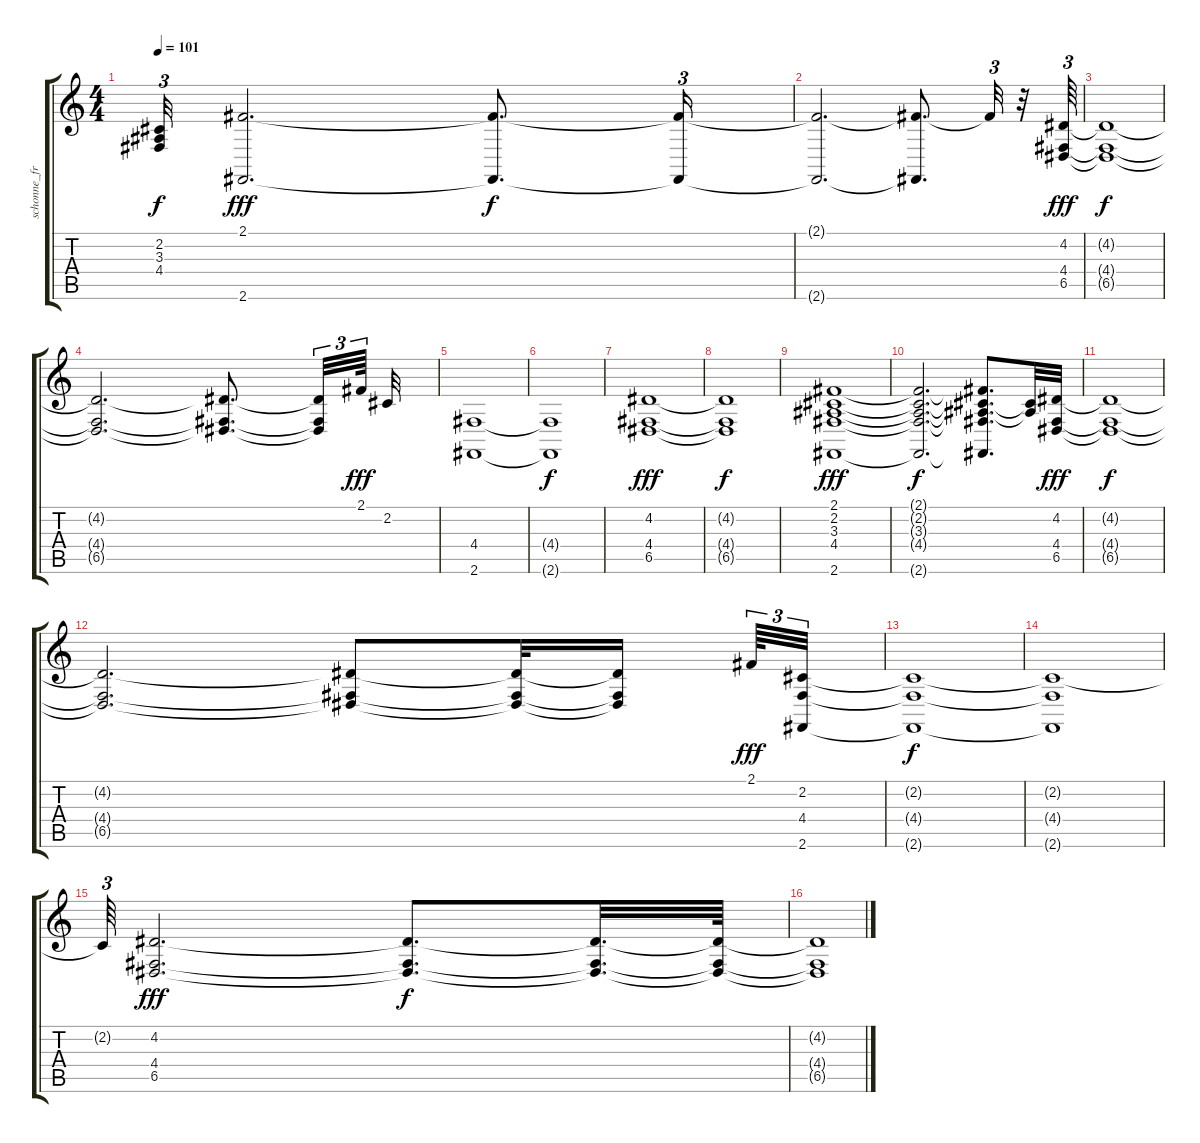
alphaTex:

\track ("schonne_francis@hotmail.com" "schonne_fr") {instrument pad2warm}
\staff {score tabs}
\tuning (E4 B3 G3 D3 A2 E2) {hide}
\ts (4 4)
\tempo 101
\clef g2
\ks c
(2.2{t} 3.3{t} 4.4{t}).32{tu (3 2) dy f} (2.1 2.6).2{d dy fff} (2.1{t} 2.6{t}).8{d dy f} (2.1{t} 2.6{t}).16{tu (3 2)} |
(2.1{t} 2.6{t}).2{d} (2.1{t} 2.6{t}).8{d} 2.1{t}.32{tu (3 2)} r.32 (4.2 4.4 6.5).64{tu (3 2) dy fff} |
(4.2{t} 4.4{t} 6.5{t}).1{dy f} |
(4.2{t} 4.4{t} 6.5{t}).2{d} (4.2{t} 4.4{t} 6.5{t}).8{d} (4.2{t} 4.4{t} 6.5{t}).32{tu (3 2)} 2.1.64{tu (3 2) dy fff} 2.2.32 |
(4.4 2.6).1 |
(4.4{t} 2.6{t}).1{dy f} |
(4.2 4.4 6.5).1{dy fff} |
(4.2{t} 4.4{t} 6.5{t}).1{dy f} |
(2.1 2.2 3.3 4.4 2.6).1{dy fff} |
(2.1{t} 2.2{t} 3.3{t} 4.4{t} 2.6{t}).2{d dy f} (2.1{t} 2.2{t} 3.3{t} 4.4{t} 2.6{t}).8{d} (2.2{t} 3.3{t}).32 (4.2 4.4 6.5).32{dy fff} |
(4.2{t} 4.4{t} 6.5{t}).1{dy f} |
(4.2{t} 4.4{t} 6.5{t}).2{d} (4.2{t} 4.4{t} 6.5{t}).8 (4.2{t} 4.4{t} 6.5{t}).32 (4.2{t} 4.4{t} 6.5{t}).16 2.1.64{tu (3 2) dy fff} (2.2 4.4 2.6).32{tu (3 2)} |
(2.2{t} 4.4{t} 2.6{t}).1{dy f} |
(2.2{t} 4.4{t} 2.6{t}).1 |
2.2{t}.64{tu (3 2)} (4.2 4.4 6.5).2{d dy fff} (4.2{t} 4.4{t} 6.5{t}).8{d dy f} (4.2{t} 4.4{t} 6.5{t}).32{d} (4.2{t} 4.4{t} 6.5{t}).64 |
(4.2{t} 4.4{t} 6.5{t}).1
